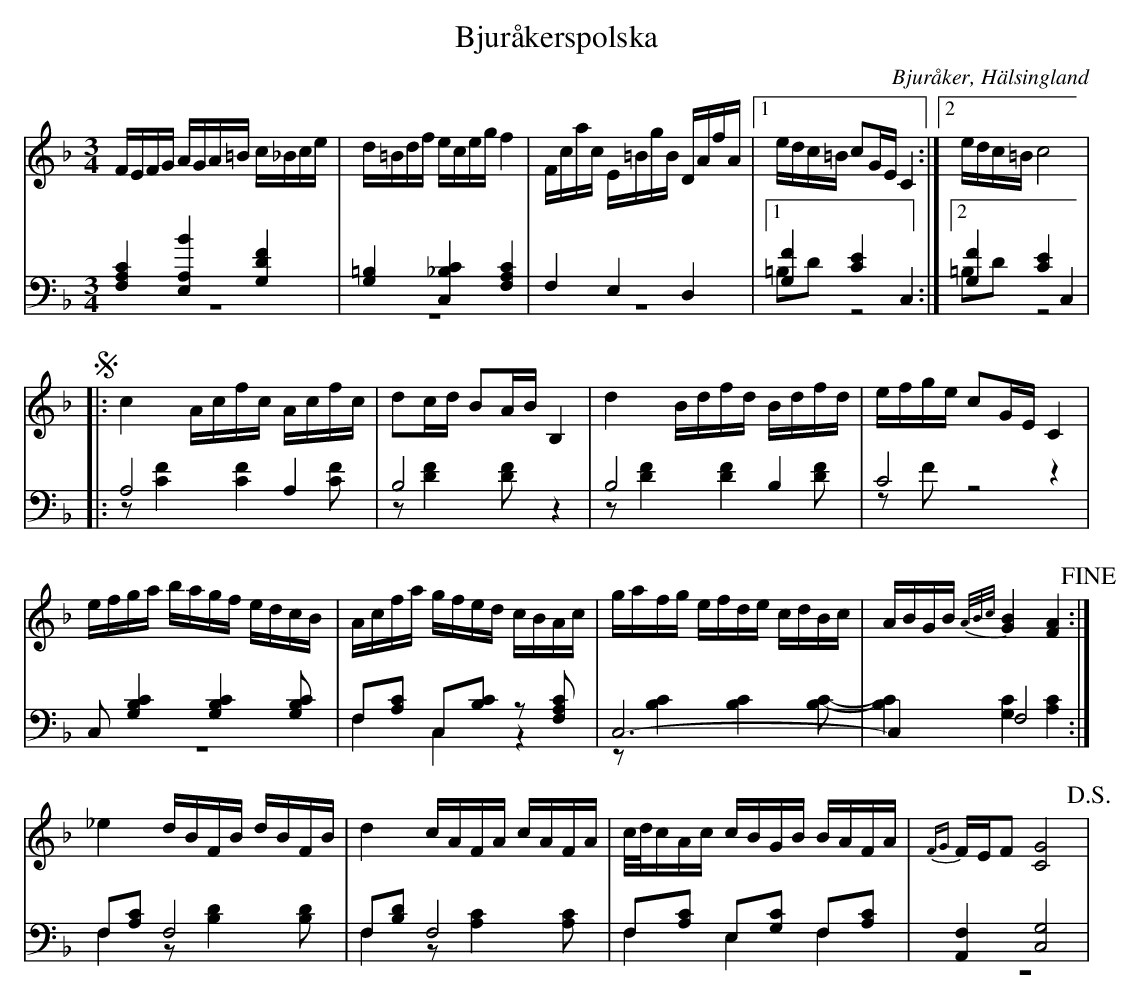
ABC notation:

X:1
T: Bjuråkerspolska
O: Bjuråker, Hälsingland
M: 3/4
L: 1/16
K: F
V:1
V:2
V:3 merge
V:1
FEFG AGA=B c_Bce|d=Bdf eceg f4|Fcac E=BgB DAfA|1 edc=B c2GE C4:|2 edc=B c8 |
!segno! |:c4 Acfc Acfc|d2cd B2AB B,4|d4 Bdfd Bdfd|efge c2GE C4|
efga bagf edcB|Acfa gfed cBAc|gafg efde cdBc|ABGB {A/B/c/}[G4B4] [F4A4] !fine!:|
_e4 dBFB dBFB|d4 cAFA cAFA|c/d/cAc cBGB BAFA|{FG}FEF2 [C8G8] !D.S.!|
V:2 clef=bass
[F,4A,4C4] [E,4A,4B4] [G,4D4F4]|[G,4=B,4] [C,4_B,4C4] [F,4A,4C4]|F,4 E,4 D,4|1 [G,4F4] [C4E4] C,4:|2 [G,4F4] [C4E4] C,4 |
|:A,8 A,4|B,8 z4|B,8  B,4|C8 z4|
C,2 [G,4B,4C4] [G,4B,4C4] [G,2B,2C2]|F,2[A,2C2] C,2[B,2C2] z2 [F,2A,2C2]|C,12-|C,4 F,8:|
F,2[A,2C2] F,8|F,2[B,2D2] F,8|F,2[A,2C2] E,2[G,2C2] F,2[A,2C2]|[A,,4F,4] [C,8G,8] |
V:3 clef=bass
z12|z12|z12|1 =B,2D2 z8:|2 =B,2D2 z8|
|:z2 [C4F4] [C4F4] [C2F2]|z2 [D4F4] [D2F2] z4|z2 [D4F4] [D4F4] [D2F2]|z2 F2 z8|
z12|F,4 C,4 z4|z2 [B,4C4] [B,4C4] [B,2C2]-|[B,4C4] [G,4C4] [A,4C4]:|
F,4 z2 [B,4D4] [B,2D2]|F,4 z2 [A,4C4] [A,2C2]|F,4 E,4 F,4|z12|
